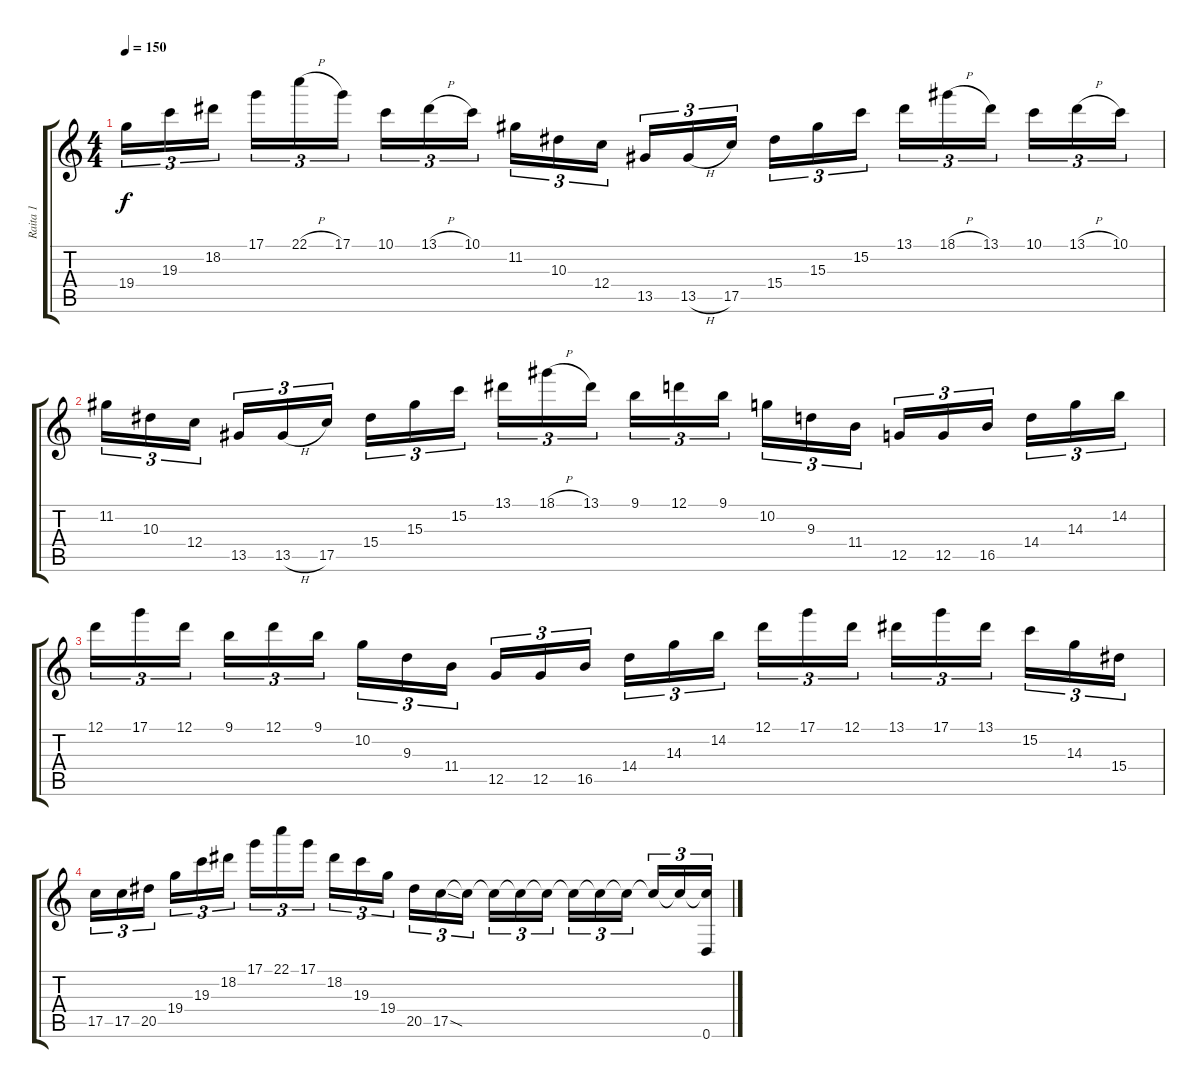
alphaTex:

\track ("Raita 1" "Raita 1") {instrument overdrivenguitar}
\staff {score tabs}
\tuning (D4 A3 F3 C3 G2 D2) {hide}
\ts (4 4)
\tempo 150
\clef g2
\ks c
19.4.16{tu (3 2) dy f} 19.3.16{tu (3 2)} 18.2.16{tu (3 2) beam splitsecondary} 17.1.16{tu (3 2)} 22.1{h}.16{tu (3 2)} 17.1.16{tu (3 2)} 10.1.16{tu (3 2)} 13.1{h}.16{tu (3 2)} 10.1.16{tu (3 2) beam splitsecondary} 11.2.16{tu (3 2)} 10.3.16{tu (3 2)} 12.4.16{tu (3 2)} 13.5.16{tu (3 2)} 13.5{h}.16{tu (3 2)} 17.5.16{tu (3 2) beam splitsecondary} 15.4.16{tu (3 2)} 15.3.16{tu (3 2)} 15.2.16{tu (3 2)} 13.1.16{tu (3 2)} 18.1{h}.16{tu (3 2)} 13.1.16{tu (3 2) beam splitsecondary} 10.1.16{tu (3 2)} 13.1{h}.16{tu (3 2)} 10.1.16{tu (3 2)} |
11.2.16{tu (3 2)} 10.3.16{tu (3 2)} 12.4.16{tu (3 2) beam splitsecondary} 13.5.16{tu (3 2)} 13.5{h}.16{tu (3 2)} 17.5.16{tu (3 2)} 15.4.16{tu (3 2)} 15.3.16{tu (3 2)} 15.2.16{tu (3 2) beam splitsecondary} 13.1.16{tu (3 2)} 18.1{h}.16{tu (3 2)} 13.1.16{tu (3 2)} 9.1.16{tu (3 2)} 12.1.16{tu (3 2)} 9.1.16{tu (3 2) beam splitsecondary} 10.2.16{tu (3 2)} 9.3.16{tu (3 2)} 11.4.16{tu (3 2)} 12.5.16{tu (3 2)} 12.5.16{tu (3 2)} 16.5.16{tu (3 2) beam splitsecondary} 14.4.16{tu (3 2)} 14.3.16{tu (3 2)} 14.2.16{tu (3 2)} |
12.1.16{tu (3 2)} 17.1.16{tu (3 2)} 12.1.16{tu (3 2) beam splitsecondary} 9.1.16{tu (3 2)} 12.1.16{tu (3 2)} 9.1.16{tu (3 2)} 10.2.16{tu (3 2)} 9.3.16{tu (3 2)} 11.4.16{tu (3 2) beam splitsecondary} 12.5.16{tu (3 2)} 12.5.16{tu (3 2)} 16.5.16{tu (3 2)} 14.4.16{tu (3 2)} 14.3.16{tu (3 2)} 14.2.16{tu (3 2) beam splitsecondary} 12.1.16{tu (3 2)} 17.1.16{tu (3 2)} 12.1.16{tu (3 2)} 13.1.16{tu (3 2)} 17.1.16{tu (3 2)} 13.1.16{tu (3 2) beam splitsecondary} 15.2.16{tu (3 2)} 14.3.16{tu (3 2)} 15.4.16{tu (3 2)} |
17.5.16{tu (3 2)} 17.5.16{tu (3 2)} 20.5.16{tu (3 2) beam splitsecondary} 19.4.16{tu (3 2)} 19.3.16{tu (3 2)} 18.2.16{tu (3 2)} 17.1.16{tu (3 2)} 22.1.16{tu (3 2)} 17.1.16{tu (3 2) beam splitsecondary} 18.2.16{tu (3 2)} 19.3.16{tu (3 2)} 19.4.16{tu (3 2)} 20.5.16{tu (3 2)} 17.5{sod}.16{tu (3 2)} 17.5{t}.16{tu (3 2) beam splitsecondary} 17.5{t}.16{tu (3 2)} 17.5{t}.16{tu (3 2)} 17.5{t}.16{tu (3 2)} 17.5{t}.16{tu (3 2)} 17.5{t}.16{tu (3 2)} 17.5{t}.16{tu (3 2) beam splitsecondary} 17.5{t}.16{tu (3 2)} 17.5{t}.16{tu (3 2)} (17.5{t} 0.6).16{tu (3 2)}
